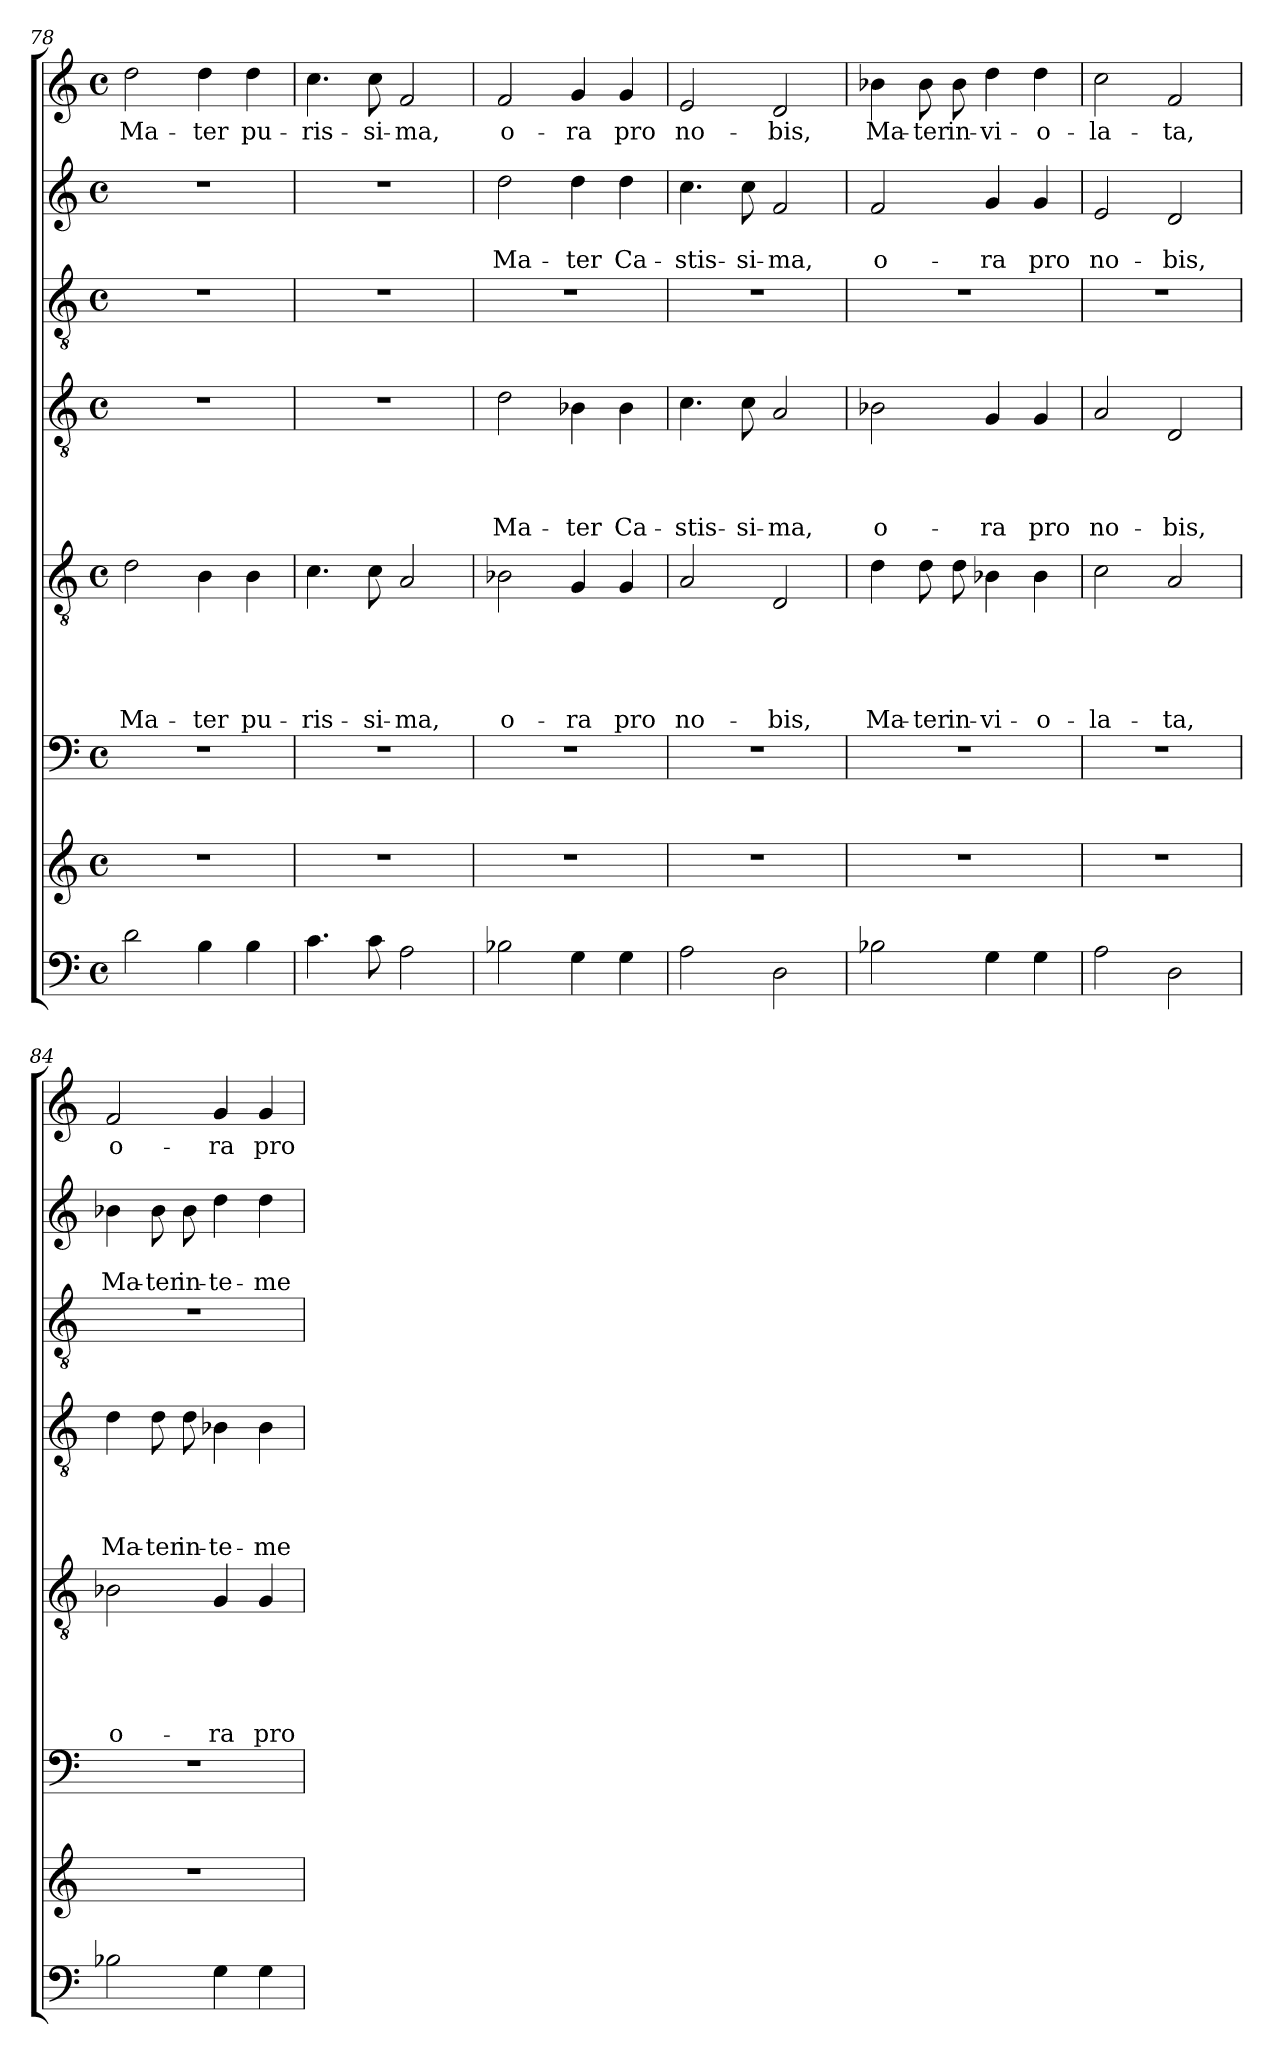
**kern	**kern	**kern	**kern	**text	**text	**text	**text	**text	**kern	**text	**text	**text	**text	**kern	**kern	**text	**text	**kern	**text
*part8	*part7	*part6	*part5	*part5	*part5	*part5	*part5	*part5	*part4	*part4	*part4	*part4	*part4	*part3	*part2	*part2	*part2	*part1	*part1
*staff8	*staff7	*staff6	*staff5	*staff5	*staff5	*staff5	*staff5	*staff5	*staff4	*staff4	*staff4	*staff4	*staff4	*staff3	*staff2	*staff2	*staff2	*staff1	*staff1
*clefF4	*clefG2	*clefF4	*clefGv2	*	*	*	*	*	*clefGv2	*	*	*	*	*clefGv2	*clefG2	*	*	*clefG2	*
*k[]	*k[]	*k[]	*k[]	*	*	*	*	*	*k[]	*	*	*	*	*k[]	*k[]	*	*	*k[]	*
*C:	*C:	*C:	*C:	*	*	*	*	*	*C:	*	*	*	*	*C:	*C:	*	*	*C:	*
*M4/4	*M4/4	*M4/4	*M4/4	*	*	*	*	*	*M4/4	*	*	*	*	*M4/4	*M4/4	*	*	*M4/4	*
*met(c)	*met(c)	*met(c)	*met(c)	*	*	*	*	*	*met(c)	*	*	*	*	*met(c)	*met(c)	*	*	*met(c)	*
=78	=78	=78	=78	=78	=78	=78	=78	=78	=78	=78	=78	=78	=78	=78	=78	=78	=78	=78	=78
!	!	!	!	!	!	!	!	!LO:LY:b	!	!	!	!	!	!	!	!	!	!	!LO:LY:b
2d\	1r	1r	2d\	.	.	.	.	Ma-	1r	.	.	.	.	1r	1r	.	.	2dd\	Ma-
!	!	!	!	!	!	!	!	!LO:LY:b	!	!	!	!	!	!	!	!	!	!	!LO:LY:b
4B\	.	.	4B\	.	.	.	.	-ter	.	.	.	.	.	.	.	.	.	4dd\	-ter
!	!	!	!	!	!	!	!	!LO:LY:b	!	!	!	!	!	!	!	!	!	!	!LO:LY:b
4B\	.	.	4B\	.	.	.	.	pu-	.	.	.	.	.	.	.	.	.	4dd\	pu-
=79	=79	=79	=79	=79	=79	=79	=79	=79	=79	=79	=79	=79	=79	=79	=79	=79	=79	=79	=79
!	!	!	!	!	!	!	!	!LO:LY:b	!	!	!	!	!	!	!	!	!	!	!LO:LY:b
4.c\	1r	1r	4.c\	.	.	.	.	-ris-	1r	.	.	.	.	1r	1r	.	.	4.cc\	-ris-
!	!	!	!	!	!	!	!	!LO:LY:b	!	!	!	!	!	!	!	!	!	!	!LO:LY:b
8c\	.	.	8c\	.	.	.	.	-si-	.	.	.	.	.	.	.	.	.	8cc\	-si-
!	!	!	!	!	!	!	!	!LO:LY:b	!	!	!	!	!	!	!	!	!	!	!LO:LY:b
2A\	.	.	2A/	.	.	.	.	-ma,	.	.	.	.	.	.	.	.	.	2f/	-ma,
=80	=80	=80	=80	=80	=80	=80	=80	=80	=80	=80	=80	=80	=80	=80	=80	=80	=80	=80	=80
!	!	!	!	!	!	!	!	!LO:LY:b	!	!	!	!	!LO:LY:b	!	!	!	!LO:LY:b	!	!LO:LY:b
2B-X\	1r	1r	2B-X\	.	.	.	.	o-	2d\	.	.	.	Ma-	1r	2dd\	.	Ma-	2f/	o-
!	!	!	!	!	!	!	!	!LO:LY:b	!	!	!	!	!LO:LY:b	!	!	!	!LO:LY:b	!	!LO:LY:b
4G\	.	.	4G/	.	.	.	.	-ra	4B-X\	.	.	.	-ter	.	4dd\	.	-ter	4g/	-ra
!	!	!	!	!	!	!	!	!LO:LY:b	!	!	!	!	!LO:LY:b	!	!	!	!LO:LY:b	!	!LO:LY:b
4G\	.	.	4G/	.	.	.	.	pro	4B-\	.	.	.	Ca-	.	4dd\	.	Ca-	4g/	pro
=81	=81	=81	=81	=81	=81	=81	=81	=81	=81	=81	=81	=81	=81	=81	=81	=81	=81	=81	=81
!	!	!	!	!	!	!	!	!LO:LY:b	!	!	!	!	!LO:LY:b	!	!	!	!LO:LY:b	!	!LO:LY:b
2A\	1r	1r	2A/	.	.	.	.	no-	4.c\	.	.	.	-stis-	1r	4.cc\	.	-stis-	2e/	no-
!	!	!	!	!	!	!	!	!	!	!	!	!	!LO:LY:b	!	!	!	!LO:LY:b	!	!
.	.	.	.	.	.	.	.	.	8c\	.	.	.	-si-	.	8cc\	.	-si-	.	.
!	!	!	!	!	!	!	!	!LO:LY:b	!	!	!	!	!LO:LY:b	!	!	!	!LO:LY:b	!	!LO:LY:b
2D\	.	.	2D/	.	.	.	.	-bis,	2A/	.	.	.	-ma,	.	2f/	.	-ma,	2d/	-bis,
!!LO:LB:g=z
=82	=82	=82	=82	=82	=82	=82	=82	=82	=82	=82	=82	=82	=82	=82	=82	=82	=82	=82	=82
!	!	!	!	!	!	!	!	!LO:LY:b	!	!	!	!	!LO:LY:b	!	!	!	!LO:LY:b	!	!LO:LY:b
2B-X\	1r	1r	4d\	.	.	.	.	Ma-	2B-X\	.	.	.	o-	1r	2f/	.	o-	4b-X\	Ma-
!	!	!	!	!	!	!	!	!LO:LY:b	!	!	!	!	!	!	!	!	!	!	!LO:LY:b
.	.	.	8d\	.	.	.	.	-ter	.	.	.	.	.	.	.	.	.	8b-\	-ter
!	!	!	!	!	!	!	!	!LO:LY:b	!	!	!	!	!	!	!	!	!	!	!LO:LY:b
.	.	.	8d\	.	.	.	.	in-	.	.	.	.	.	.	.	.	.	8b-\	in-
!	!	!	!	!	!	!	!	!LO:LY:b	!	!	!	!	!LO:LY:b	!	!	!	!LO:LY:b	!	!LO:LY:b
4G\	.	.	4B-X\	.	.	.	.	-vi-	4G/	.	.	.	-ra	.	4g/	.	-ra	4dd\	-vi-
!	!	!	!	!	!	!	!	!LO:LY:b	!	!	!	!	!LO:LY:b	!	!	!	!LO:LY:b	!	!LO:LY:b
4G\	.	.	4B-\	.	.	.	.	-o-	4G/	.	.	.	pro	.	4g/	.	pro	4dd\	-o-
=83	=83	=83	=83	=83	=83	=83	=83	=83	=83	=83	=83	=83	=83	=83	=83	=83	=83	=83	=83
!	!	!	!	!	!	!	!	!LO:LY:b	!	!	!	!	!LO:LY:b	!	!	!	!LO:LY:b	!	!LO:LY:b
2A\	1r	1r	2c\	.	.	.	.	-la-	2A/	.	.	.	no-	1r	2e/	.	no-	2cc\	-la-
!	!	!	!	!	!	!	!	!LO:LY:b	!	!	!	!	!LO:LY:b	!	!	!	!LO:LY:b	!	!LO:LY:b
2D\	.	.	2A/	.	.	.	.	-ta,	2D/	.	.	.	-bis,	.	2d/	.	-bis,	2f/	-ta,
=84	=84	=84	=84	=84	=84	=84	=84	=84	=84	=84	=84	=84	=84	=84	=84	=84	=84	=84	=84
!	!	!	!	!	!	!	!	!LO:LY:b	!	!	!	!	!LO:LY:b	!	!	!	!LO:LY:b	!	!LO:LY:b
2B-X\	1r	1r	2B-X\	.	.	.	.	o-	4d\	.	.	.	Ma-	1r	4b-X\	.	Ma-	2f/	o-
!	!	!	!	!	!	!	!	!	!	!	!	!	!LO:LY:b	!	!	!	!LO:LY:b	!	!
.	.	.	.	.	.	.	.	.	8d\	.	.	.	-ter	.	8b-\	.	-ter	.	.
!	!	!	!	!	!	!	!	!	!	!	!	!	!LO:LY:b	!	!	!	!LO:LY:b	!	!
.	.	.	.	.	.	.	.	.	8d\	.	.	.	in-	.	8b-\	.	in-	.	.
!	!	!	!	!	!	!	!	!LO:LY:b	!	!	!	!	!LO:LY:b	!	!	!	!LO:LY:b	!	!LO:LY:b
4G\	.	.	4G/	.	.	.	.	-ra	4B-X\	.	.	.	-te-	.	4dd\	.	-te-	4g/	-ra
!	!	!	!	!	!	!	!	!LO:LY:b	!	!	!	!	!LO:LY:b	!	!	!	!LO:LY:b	!	!LO:LY:b
4G\	.	.	4G/	.	.	.	.	pro	4B-\	.	.	.	-me-	.	4dd\	.	-me-	4g/	pro
=	=	=	=	=	=	=	=	=	=	=	=	=	=	=	=	=	=	=	=
*-	*-	*-	*-	*-	*-	*-	*-	*-	*-	*-	*-	*-	*-	*-	*-	*-	*-	*-	*-
